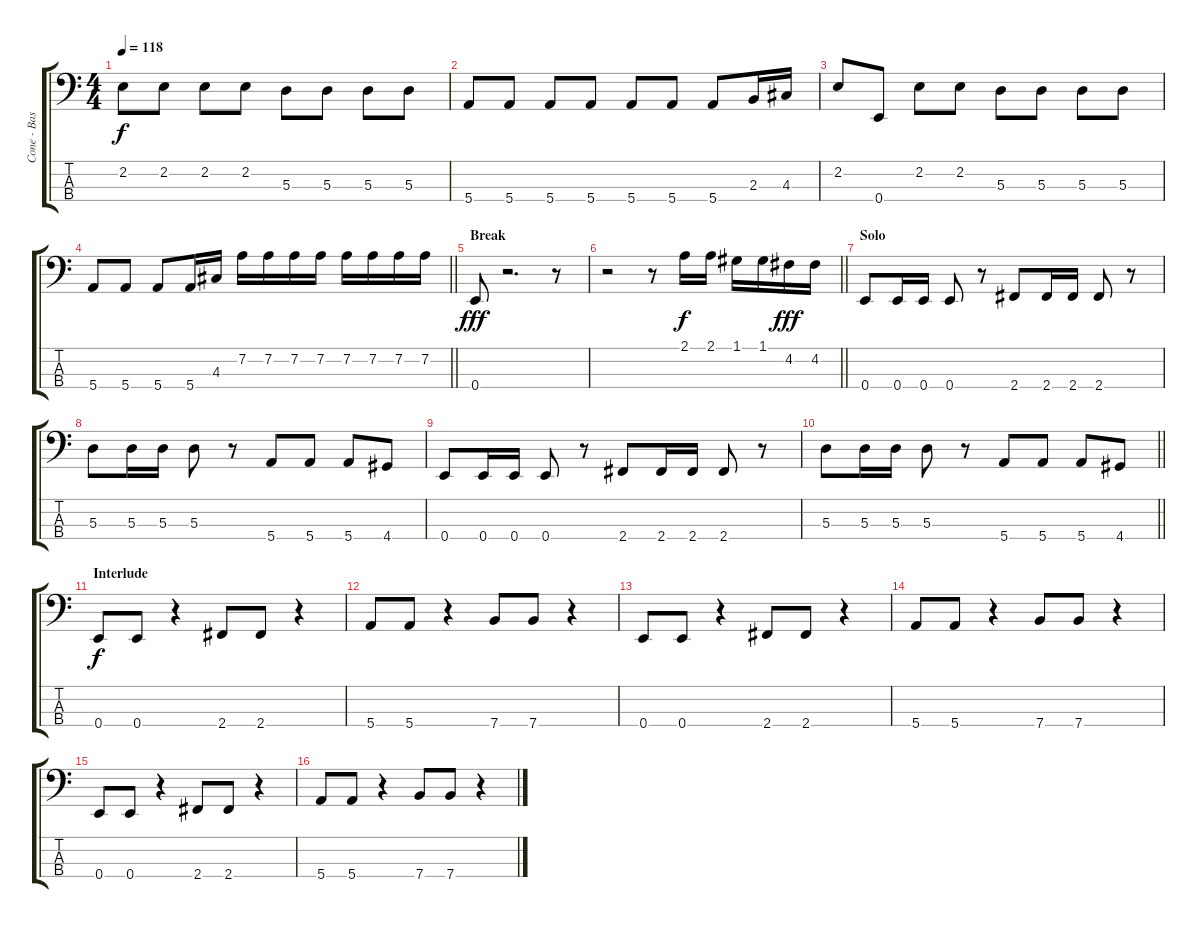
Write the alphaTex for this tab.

\track ("Cone - Bass" "Cone - Bas") {instrument electricbasspick}
\staff {score tabs}
\tuning (G2 D2 A1 E1) {hide}
\ts (4 4)
\tempo 118
\clef f4
\ks c
2.2.8{dy f} 2.2.8 2.2.8 2.2.8 5.3.8 5.3.8 5.3.8 5.3.8 |
5.4.8 5.4.8 5.4.8 5.4.8 5.4.8 5.4.8 5.4.8 2.3.16 4.3.16 |
2.2.8 0.4.8 2.2.8 2.2.8 5.3.8 5.3.8 5.3.8 5.3.8 |
\barLineRight lightlight
5.4.8 5.4.8 5.4.8 5.4.16 4.3.16 7.2.16 7.2.16 7.2.16 7.2.16 7.2.16 7.2.16 7.2.16 7.2.16 |
\section ("" "Break")
0.4.8{dy fff} r.2{d} r.8 |
\barLineRight lightlight
r.2 r.8 2.1.16{dy f} 2.1.16 1.1.16 1.1.16 4.2.16{dy fff} 4.2.16 |
\section ("" "Solo")
0.4.8 0.4.16 0.4.16 0.4.8 r.8 2.4.8 2.4.16 2.4.16 2.4.8 r.8 |
5.3.8 5.3.16 5.3.16 5.3.8 r.8 5.4.8 5.4.8 5.4.8 4.4.8 |
0.4.8 0.4.16 0.4.16 0.4.8 r.8 2.4.8 2.4.16 2.4.16 2.4.8 r.8 |
\barLineRight lightlight
5.3.8 5.3.16 5.3.16 5.3.8 r.8 5.4.8 5.4.8 5.4.8 4.4.8 |
\section ("" "Interlude")
0.4.8{dy f} 0.4.8 r.4 2.4.8 2.4.8 r.4 |
5.4.8 5.4.8 r.4 7.4.8 7.4.8 r.4 |
0.4.8 0.4.8 r.4 2.4.8 2.4.8 r.4 |
5.4.8 5.4.8 r.4 7.4.8 7.4.8 r.4 |
0.4.8 0.4.8 r.4 2.4.8 2.4.8 r.4 |
5.4.8 5.4.8 r.4 7.4.8 7.4.8 r.4
